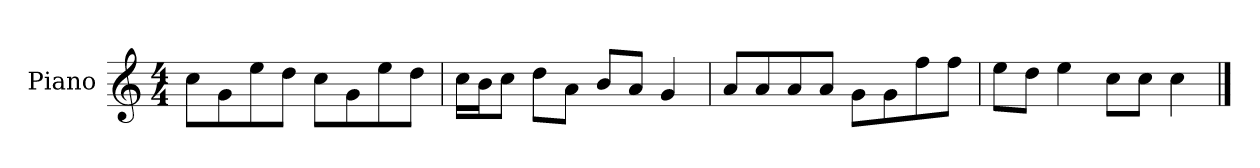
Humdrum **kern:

**kern
*part1
*staff1
*I"Piano
*I'P-no
*clefG2
*k[]
*M4/4
*MM90
=1
8cc\L
8g\
8ee\
8dd\J
8cc\L
8g\
8ee\
8dd\J
=2
16cc\LL
16b\J
8cc\J
8dd\L
8a\J
8b/L
8a/J
4g/
=3
8a/L
8a/
8a/
8a/J
8g\L
8g\
8ff\
8ff\J
=4
8ee\L
8dd\J
4ee\
8cc\L
8cc\J
4cc\
==
*-
